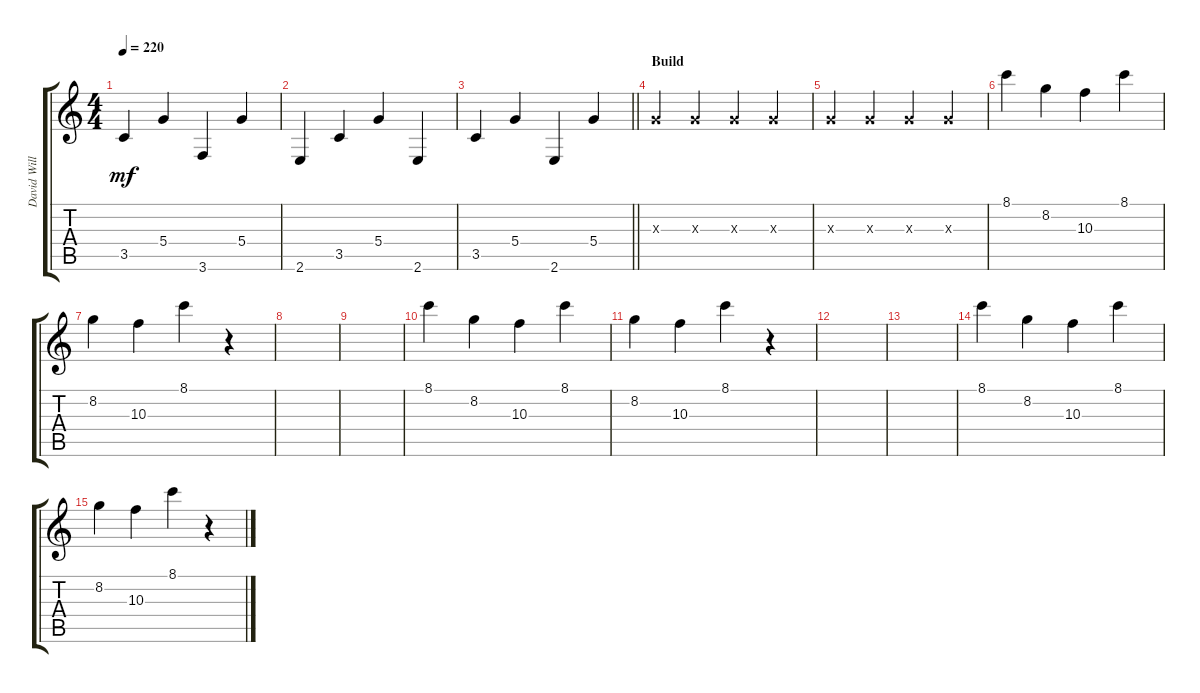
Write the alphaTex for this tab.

\track ("David Williams" "David Will") {instrument overdrivenguitar}
\staff {score tabs}
\tuning (E4 B3 G3 D3 A2 D2) {hide}
\ts (4 4)
\tempo 220
\clef g2
\ks c
3.5.4{dy mf} 5.4.4 3.6.4 5.4.4 |
2.6.4 3.5.4 5.4.4 2.6.4 |
\barLineRight lightlight
3.5.4 5.4.4 2.6.4 5.4.4 |
\section ("" "Build")
0.3{x}.4 0.3{x}.4 0.3{x}.4 0.3{x}.4 |
0.3{x}.4 0.3{x}.4 0.3{x}.4 0.3{x}.4 |
8.1.4 8.2.4 10.3.4 8.1.4 |
8.2.4 10.3.4 8.1.4 r.4 |
|
|
8.1.4 8.2.4 10.3.4 8.1.4 |
8.2.4 10.3.4 8.1.4 r.4 |
|
|
8.1.4 8.2.4 10.3.4 8.1.4 |
8.2.4 10.3.4 8.1.4 r.4
